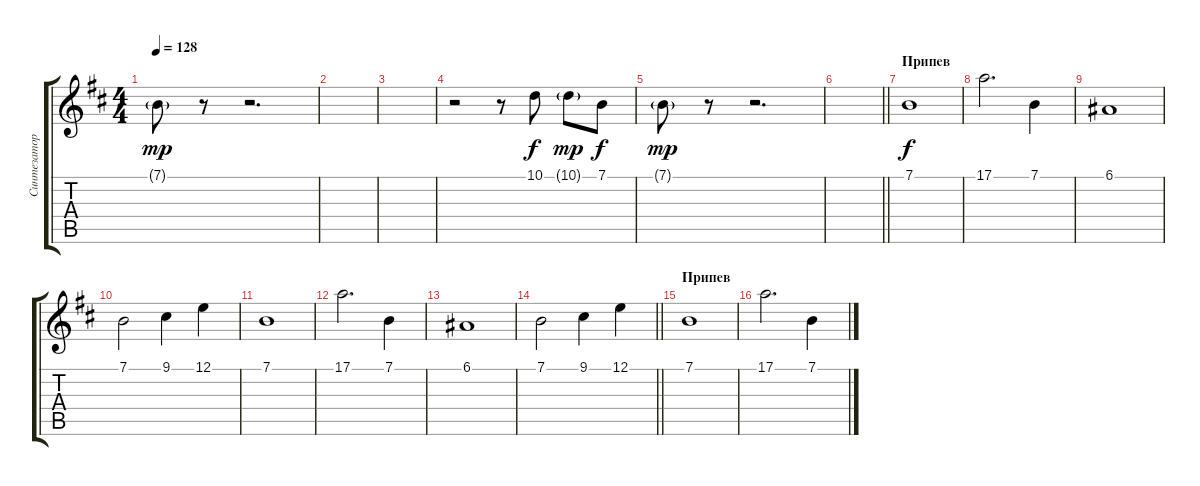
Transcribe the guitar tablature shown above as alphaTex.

\track ("Синтезатор" "Синтезатор") {instrument stringensemble1}
\staff {score tabs}
\tuning (E4 B3 G3 D3 A2 E2) {hide}
\ts (4 4)
\tempo 128
\clef g2
\ks bminor
7.1{g}.8{dy mp} r.8 r.2{d} |
|
|
r.2 r.8 10.1.8{dy f} 10.1{g}.8{dy mp} 7.1.8{dy f} |
7.1{g}.8{dy mp} r.8 r.2{d} |
\barLineRight lightlight
|
\section ("" "Припев")
7.1.1{dy f volume 9 instrument stringensemble1} |
17.1.2{d} 7.1.4 |
6.1.1 |
7.1.2 9.1.4 12.1.4 |
7.1.1 |
17.1.2{d} 7.1.4 |
6.1.1 |
\barLineRight lightlight
7.1.2 9.1.4 12.1.4 |
\section ("" "Припев")
7.1.1 |
17.1.2{d} 7.1.4
